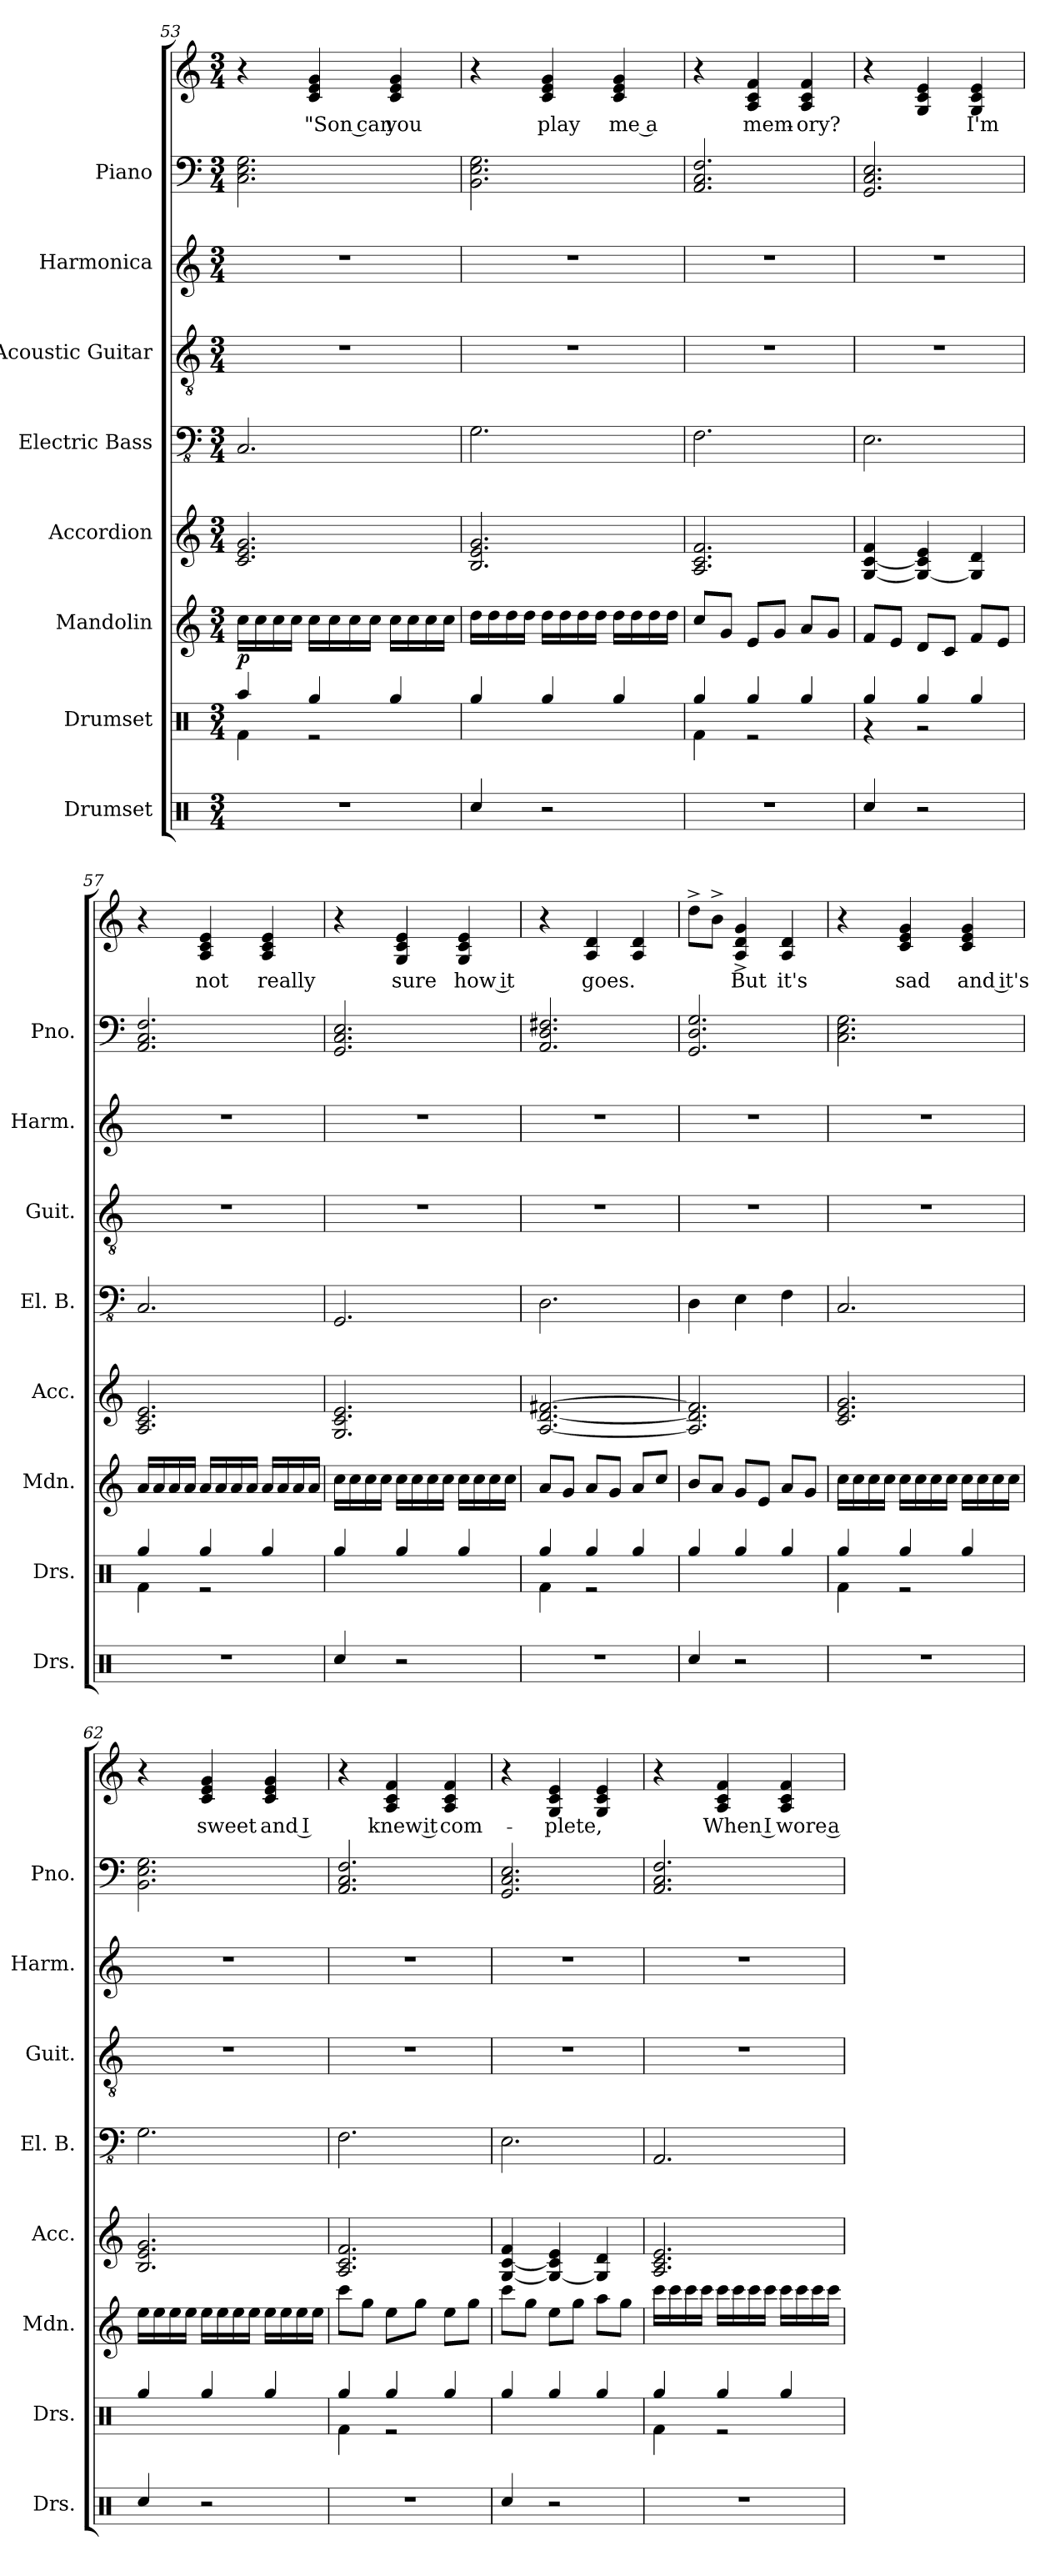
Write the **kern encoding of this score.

**kern	**kern	**kern	**dynam	**kern	**kern	**kern	**kern	**kern	**kern	**text
*part8	*part7	*part6	*part6	*part5	*part4	*part3	*part2	*part1	*part1	*part1
*staff9	*staff8	*staff7	*staff7	*staff6	*staff5	*staff4	*staff3	*staff2	*staff1	*staff1
*I"Drumset	*I"Drumset	*I"Mandolin	*	*I"Accordion	*I"Electric Bass	*I"Acoustic Guitar	*I"Harmonica	*I"Piano	*	*
*I'Drs.	*I'Drs.	*I'Mdn.	*	*I'Acc.	*I'El. B.	*I'Guit.	*I'Harm.	*I'Pno.	*	*
*clefX	*clefX	*clefG2	*	*clefG2	*clefFv4	*clefGv2	*clefG2	*clefF4	*clefG2	*
*k[]	*k[]	*k[]	*	*k[]	*k[]	*k[]	*k[]	*k[]	*k[]	*
*M3/4	*M3/4	*M3/4	*	*M3/4	*M3/4	*M3/4	*M3/4	*M3/4	*M3/4	*
=53	=53	=53	=53	=53	=53	=53	=53	=53	=53	=53
*	*^	*	*	*	*	*	*	*	*	*
!	!	!	!	!LO:DY:b	!	!	!	!	!	!	!
2.r	4Raa/	4Rf\	16cc\LL	p	2.c/ 2.e/ 2.g/	2.CC/	2.r	2.r	2.C\ 2.E\ 2.G\	4r	.
.	.	.	16cc\	.	.	.	.	.	.	.	.
.	.	.	16cc\	.	.	.	.	.	.	.	.
.	.	.	16cc\JJ	.	.	.	.	.	.	.	.
.	4Rgg/	2r	16cc\LL	.	.	.	.	.	.	4c/ 4e/ 4g/	"Son can
.	.	.	16cc\	.	.	.	.	.	.	.	.
.	.	.	16cc\	.	.	.	.	.	.	.	.
.	.	.	16cc\JJ	.	.	.	.	.	.	.	.
.	4Rgg/	.	16cc\LL	.	.	.	.	.	.	4c/ 4e/ 4g/	you
.	.	.	16cc\	.	.	.	.	.	.	.	.
.	.	.	16cc\	.	.	.	.	.	.	.	.
.	.	.	16cc\JJ	.	.	.	.	.	.	.	.
*	*v	*v	*	*	*	*	*	*	*	*	*
!!LO:PB:g=z
=54	=54	=54	=54	=54	=54	=54	=54	=54	=54	=54
4Rcc/	4Rgg/	16dd\LL	.	2.B/ 2.e/ 2.g/	2.GG\	2.r	2.r	2.BB\ 2.E\ 2.G\	4r	.
.	.	16dd\	.	.	.	.	.	.	.	.
.	.	16dd\	.	.	.	.	.	.	.	.
.	.	16dd\JJ	.	.	.	.	.	.	.	.
2r	4Rgg/	16dd\LL	.	.	.	.	.	.	4c/ 4e/ 4g/	play
.	.	16dd\	.	.	.	.	.	.	.	.
.	.	16dd\	.	.	.	.	.	.	.	.
.	.	16dd\JJ	.	.	.	.	.	.	.	.
.	4Rgg/	16dd\LL	.	.	.	.	.	.	4c/ 4e/ 4g/	me a
.	.	16dd\	.	.	.	.	.	.	.	.
.	.	16dd\	.	.	.	.	.	.	.	.
.	.	16dd\JJ	.	.	.	.	.	.	.	.
=55	=55	=55	=55	=55	=55	=55	=55	=55	=55	=55
*	*^	*	*	*	*	*	*	*	*	*
2.r	4Rgg/	4Rf\	8cc/L	.	2.A/ 2.c/ 2.f/	2.FF\	2.r	2.r	2.AA/ 2.C/ 2.F/	4r	.
.	.	.	8g/J	.	.	.	.	.	.	.	.
.	4Rgg/	2r	8e/L	.	.	.	.	.	.	4A/ 4c/ 4f/	mem-
.	.	.	8g/J	.	.	.	.	.	.	.	.
.	4Rgg/	.	8a/L	.	.	.	.	.	.	4A/ 4c/ 4f/	-ory?
.	.	.	8g/J	.	.	.	.	.	.	.	.
=56	=56	=56	=56	=56	=56	=56	=56	=56	=56	=56	=56
4Rcc/	4Rgg/	4r	8f/L	.	[4G/ [4c/ 4f/	2.EE\	2.r	2.r	2.GG/ 2.C/ 2.E/	4r	.
.	.	.	8e/J	.	.	.	.	.	.	.	.
2r	4Rgg/	2r	8d/L	.	4G/_ 4c/] 4e/	.	.	.	.	4G/ 4c/ 4e/	.
.	.	.	8c/J	.	.	.	.	.	.	.	.
.	4Rgg/	.	8f/L	.	4G/] 4d/	.	.	.	.	4G/ 4c/ 4e/	I'm
.	.	.	8e/J	.	.	.	.	.	.	.	.
=57	=57	=57	=57	=57	=57	=57	=57	=57	=57	=57	=57
2.r	4Rgg/	4Rf\	16a/LL	.	2.A/ 2.c/ 2.e/	2.CC/	2.r	2.r	2.AA/ 2.C/ 2.F/	4r	.
.	.	.	16a/	.	.	.	.	.	.	.	.
.	.	.	16a/	.	.	.	.	.	.	.	.
.	.	.	16a/JJ	.	.	.	.	.	.	.	.
.	4Rgg/	2r	16a/LL	.	.	.	.	.	.	4A/ 4c/ 4e/	not
.	.	.	16a/	.	.	.	.	.	.	.	.
.	.	.	16a/	.	.	.	.	.	.	.	.
.	.	.	16a/JJ	.	.	.	.	.	.	.	.
.	4Rgg/	.	16a/LL	.	.	.	.	.	.	4A/ 4c/ 4e/	really
.	.	.	16a/	.	.	.	.	.	.	.	.
.	.	.	16a/	.	.	.	.	.	.	.	.
.	.	.	16a/JJ	.	.	.	.	.	.	.	.
*	*v	*v	*	*	*	*	*	*	*	*	*
!!LO:PB:g=z
=58	=58	=58	=58	=58	=58	=58	=58	=58	=58	=58
4Rcc/	4Rgg/	16cc\LL	.	2.G/ 2.c/ 2.e/	2.GGG/	2.r	2.r	2.GG/ 2.C/ 2.E/	4r	.
.	.	16cc\	.	.	.	.	.	.	.	.
.	.	16cc\	.	.	.	.	.	.	.	.
.	.	16cc\JJ	.	.	.	.	.	.	.	.
2r	4Rgg/	16cc\LL	.	.	.	.	.	.	4G/ 4c/ 4e/	sure
.	.	16cc\	.	.	.	.	.	.	.	.
.	.	16cc\	.	.	.	.	.	.	.	.
.	.	16cc\JJ	.	.	.	.	.	.	.	.
.	4Rgg/	16cc\LL	.	.	.	.	.	.	4G/ 4c/ 4e/	how it
.	.	16cc\	.	.	.	.	.	.	.	.
.	.	16cc\	.	.	.	.	.	.	.	.
.	.	16cc\JJ	.	.	.	.	.	.	.	.
=59	=59	=59	=59	=59	=59	=59	=59	=59	=59	=59
*	*^	*	*	*	*	*	*	*	*	*
2.r	4Rgg/	4Rf\	8a/L	.	[2.A/ [2.d/ [2.f#X/	2.DD\	2.r	2.r	2.AA/ 2.D/ 2.F#X/	4r	.
.	.	.	8g/J	.	.	.	.	.	.	.	.
.	4Rgg/	2r	8a/L	.	.	.	.	.	.	4A/ 4d/	goes.
.	.	.	8g/J	.	.	.	.	.	.	.	.
.	4Rgg/	.	8a/L	.	.	.	.	.	.	4A/ 4d/	.
.	.	.	8cc/J	.	.	.	.	.	.	.	.
*	*v	*v	*	*	*	*	*	*	*	*	*
=60	=60	=60	=60	=60	=60	=60	=60	=60	=60	=60
4Rcc/	4Rgg/	8b/L	.	2.A/] 2.d/] 2.f#/]	4DD\	2.r	2.r	2.GG/ 2.D/ 2.G/	8dd^\L	.
.	.	8a/J	.	.	.	.	.	.	8b^\J	.
2r	4Rgg/	8g/L	.	.	4EE\	.	.	.	4A/^ 4d/^ 4g/^	But
.	.	8e/J	.	.	.	.	.	.	.	.
.	4Rgg/	8a/L	.	.	4FF\	.	.	.	4A/ 4d/	it's
.	.	8g/J	.	.	.	.	.	.	.	.
=61	=61	=61	=61	=61	=61	=61	=61	=61	=61	=61
*	*^	*	*	*	*	*	*	*	*	*
2.r	4Rgg/	4Rf\	16cc\LL	.	2.c/ 2.e/ 2.g/	2.CC/	2.r	2.r	2.C\ 2.E\ 2.G\	4r	.
.	.	.	16cc\	.	.	.	.	.	.	.	.
.	.	.	16cc\	.	.	.	.	.	.	.	.
.	.	.	16cc\JJ	.	.	.	.	.	.	.	.
.	4Rgg/	2r	16cc\LL	.	.	.	.	.	.	4c/ 4e/ 4g/	sad
.	.	.	16cc\	.	.	.	.	.	.	.	.
.	.	.	16cc\	.	.	.	.	.	.	.	.
.	.	.	16cc\JJ	.	.	.	.	.	.	.	.
.	4Rgg/	.	16cc\LL	.	.	.	.	.	.	4c/ 4e/ 4g/	and it's
.	.	.	16cc\	.	.	.	.	.	.	.	.
.	.	.	16cc\	.	.	.	.	.	.	.	.
.	.	.	16cc\JJ	.	.	.	.	.	.	.	.
*	*v	*v	*	*	*	*	*	*	*	*	*
!!LO:PB:g=z
=62	=62	=62	=62	=62	=62	=62	=62	=62	=62	=62
4Rcc/	4Rgg/	16ee\LL	.	2.B/ 2.e/ 2.g/	2.GG\	2.r	2.r	2.BB\ 2.E\ 2.G\	4r	.
.	.	16ee\	.	.	.	.	.	.	.	.
.	.	16ee\	.	.	.	.	.	.	.	.
.	.	16ee\JJ	.	.	.	.	.	.	.	.
2r	4Rgg/	16ee\LL	.	.	.	.	.	.	4c/ 4e/ 4g/	sweet
.	.	16ee\	.	.	.	.	.	.	.	.
.	.	16ee\	.	.	.	.	.	.	.	.
.	.	16ee\JJ	.	.	.	.	.	.	.	.
.	4Rgg/	16ee\LL	.	.	.	.	.	.	4c/ 4e/ 4g/	and I
.	.	16ee\	.	.	.	.	.	.	.	.
.	.	16ee\	.	.	.	.	.	.	.	.
.	.	16ee\JJ	.	.	.	.	.	.	.	.
=63	=63	=63	=63	=63	=63	=63	=63	=63	=63	=63
*	*^	*	*	*	*	*	*	*	*	*
2.r	4Rgg/	4Rf\	8ccc\L	.	2.A/ 2.c/ 2.f/	2.FF\	2.r	2.r	2.AA/ 2.C/ 2.F/	4r	.
.	.	.	8gg\J	.	.	.	.	.	.	.	.
.	4Rgg/	2r	8ee\L	.	.	.	.	.	.	4A/ 4c/ 4f/	knew it
.	.	.	8gg\J	.	.	.	.	.	.	.	.
.	4Rgg/	.	8ee\L	.	.	.	.	.	.	4A/ 4c/ 4f/	com-
.	.	.	8gg\J	.	.	.	.	.	.	.	.
*	*v	*v	*	*	*	*	*	*	*	*	*
=64	=64	=64	=64	=64	=64	=64	=64	=64	=64	=64
4Rcc/	4Rgg/	8ccc\L	.	[4G/ [4c/ 4f/	2.EE\	2.r	2.r	2.GG/ 2.C/ 2.E/	4r	.
.	.	8gg\J	.	.	.	.	.	.	.	.
2r	4Rgg/	8ee\L	.	4G/_ 4c/] 4e/	.	.	.	.	4G/ 4c/ 4e/	-plete,
.	.	8gg\J	.	.	.	.	.	.	.	.
.	4Rgg/	8aa\L	.	4G/] 4d/	.	.	.	.	4G/ 4c/ 4e/	.
.	.	8gg\J	.	.	.	.	.	.	.	.
!!LO:PB:g=z
=65	=65	=65	=65	=65	=65	=65	=65	=65	=65	=65
*	*^	*	*	*	*	*	*	*	*	*
2.r	4Rgg/	4Rf\	16ccc\LL	.	2.A/ 2.c/ 2.e/	2.AAA/	2.r	2.r	2.AA/ 2.C/ 2.F/	4r	.
.	.	.	16ccc\	.	.	.	.	.	.	.	.
.	.	.	16ccc\	.	.	.	.	.	.	.	.
.	.	.	16ccc\JJ	.	.	.	.	.	.	.	.
.	4Rgg/	2r	16ccc\LL	.	.	.	.	.	.	4A/ 4c/ 4f/	When I
.	.	.	16ccc\	.	.	.	.	.	.	.	.
.	.	.	16ccc\	.	.	.	.	.	.	.	.
.	.	.	16ccc\JJ	.	.	.	.	.	.	.	.
.	4Rgg/	.	16ccc\LL	.	.	.	.	.	.	4A/ 4c/ 4f/	wore a
.	.	.	16ccc\	.	.	.	.	.	.	.	.
.	.	.	16ccc\	.	.	.	.	.	.	.	.
.	.	.	16ccc\JJ	.	.	.	.	.	.	.	.
*	*v	*v	*	*	*	*	*	*	*	*	*
=	=	=	=	=	=	=	=	=	=	=
*-	*-	*-	*-	*-	*-	*-	*-	*-	*-	*-
